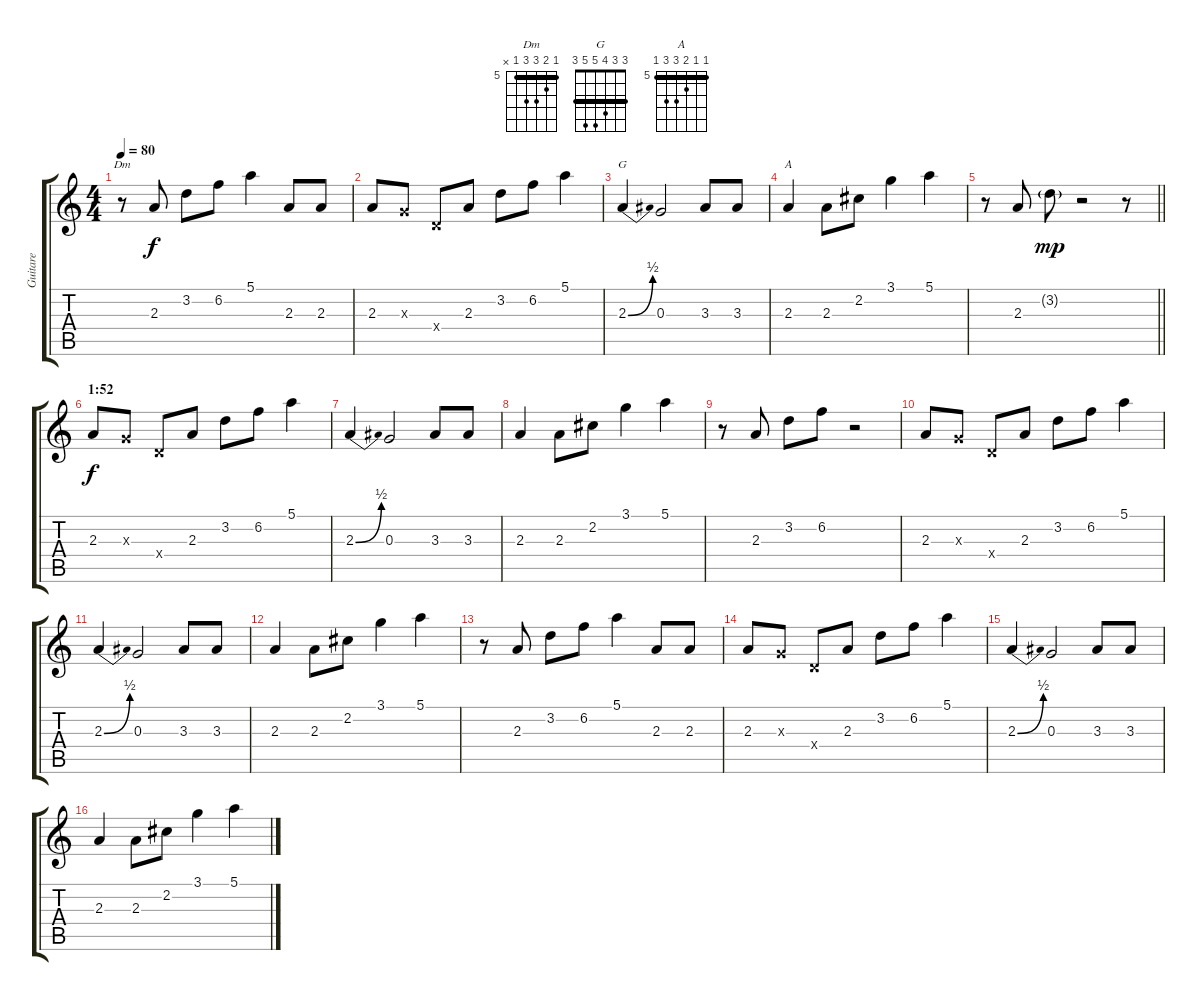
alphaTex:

\track ("Guitare" "Guitare") {instrument acousticguitarsteel}
\staff {score tabs}
\tuning (E4 B3 G3 D3 A2 E2) {hide}
\chord ("Dm" 5 6 7 7 5 x) {firstfret 5 barre 5}
\chord ("G" 3 3 4 5 5 3) {barre 3}
\chord ("A" 5 5 6 7 7 5) {firstfret 5 barre 5}
\ts (4 4)
\tempo 80
\clef g2
\ks c
r.8{ch "Dm" dy f} 2.3.8 3.2.8 6.2.8 5.1.4 2.3.8 2.3.8 |
2.3.8 0.3{x}.8 0.4{x}.8 2.3.8 3.2.8 6.2.8 5.1.4 |
2.3{be (bend 0 0 60 2)}.4{ch "G"} 0.3.2 3.3.8 3.3.8 |
2.3.4{ch "A"} 2.3.8 2.2.8 3.1.4 5.1.4 |
\barLineRight lightlight
r.8 2.3.8 3.2{g}.8{dy mp} r.2 r.8 |
\section ("" "1:52")
2.3.8{dy f} 0.3{x}.8 0.4{x}.8 2.3.8 3.2.8 6.2.8 5.1.4 |
2.3{be (bend 0 0 60 2)}.4 0.3.2 3.3.8 3.3.8 |
2.3.4 2.3.8 2.2.8 3.1.4 5.1.4 |
r.8 2.3.8 3.2.8 6.2.8 r.2 |
2.3.8 0.3{x}.8 0.4{x}.8 2.3.8 3.2.8 6.2.8 5.1.4 |
2.3{be (bend 0 0 60 2)}.4 0.3.2 3.3.8 3.3.8 |
2.3.4 2.3.8 2.2.8 3.1.4 5.1.4 |
r.8 2.3.8 3.2.8 6.2.8 5.1.4 2.3.8 2.3.8 |
2.3.8 0.3{x}.8 0.4{x}.8 2.3.8 3.2.8 6.2.8 5.1.4 |
2.3{be (bend 0 0 60 2)}.4 0.3.2 3.3.8 3.3.8 |
2.3.4 2.3.8 2.2.8 3.1.4 5.1.4
